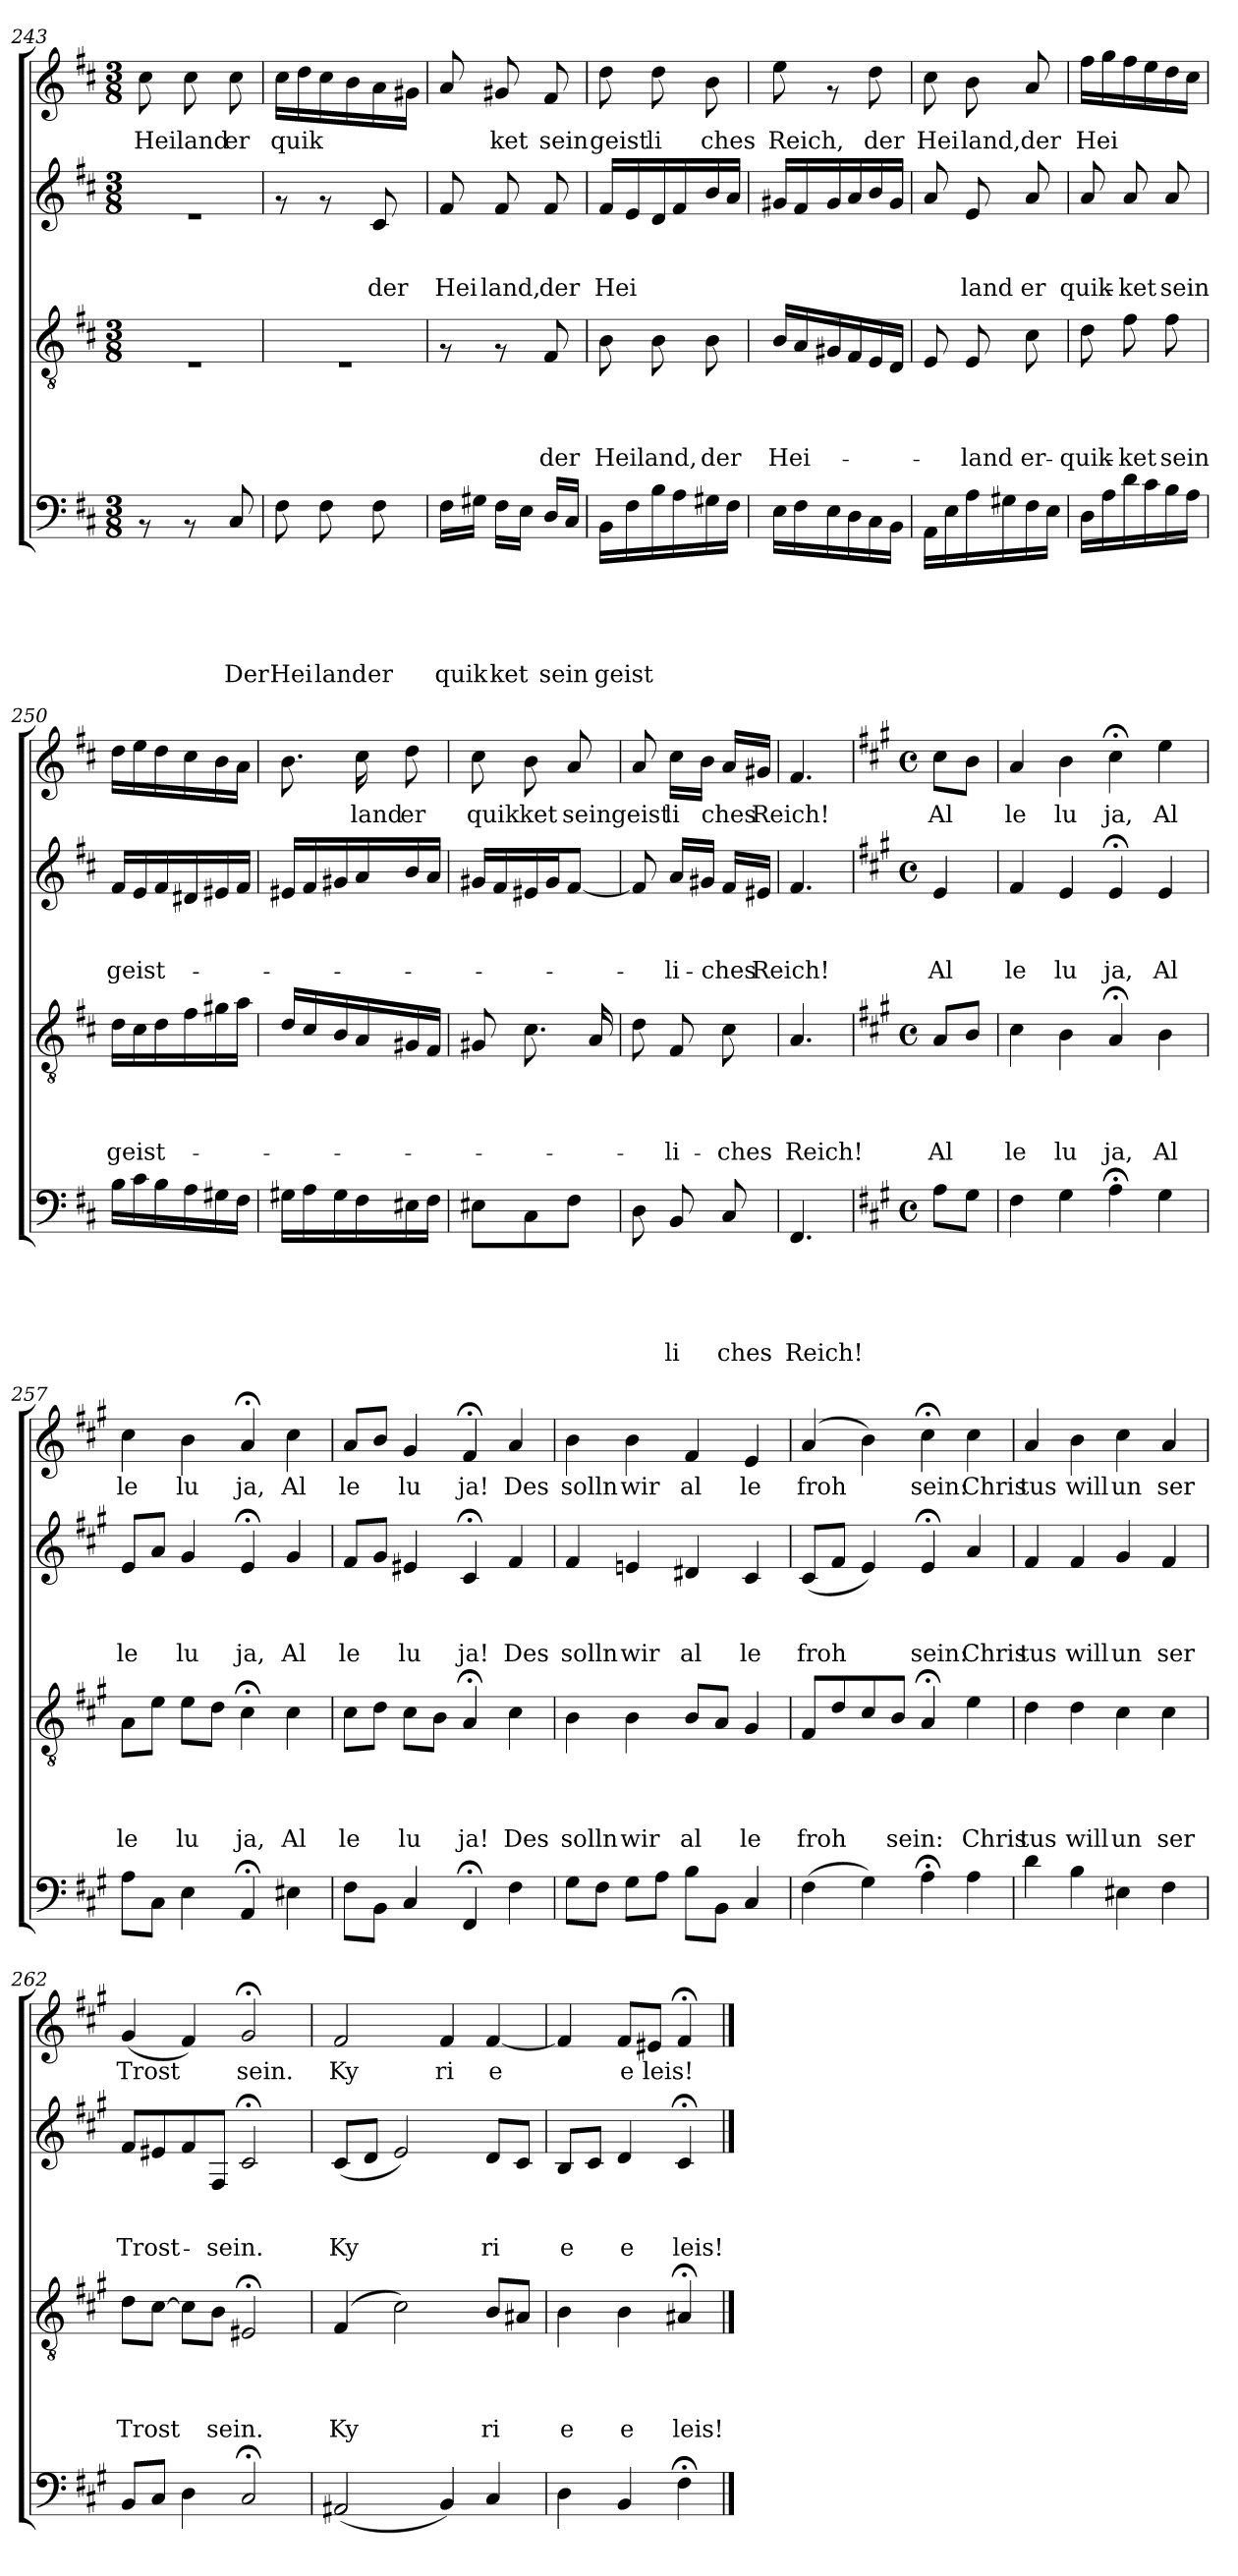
**kern	**text	**text	**text	**text	**text	**kern	**text	**text	**text	**text	**kern	**text	**text	**text	**kern	**text
*part4	*part4	*part4	*part4	*part4	*part4	*part3	*part3	*part3	*part3	*part3	*part2	*part2	*part2	*part2	*part1	*part1
*staff4	*staff4	*staff4	*staff4	*staff4	*staff4	*staff3	*staff3	*staff3	*staff3	*staff3	*staff2	*staff2	*staff2	*staff2	*staff1	*staff1
*clefF4	*	*	*	*	*	*clefGv2	*	*	*	*	*clefG2	*	*	*	*clefG2	*
*k[f#c#]	*	*	*	*	*	*k[f#c#]	*	*	*	*	*k[f#c#]	*	*	*	*k[f#c#]	*
*D:	*	*	*	*	*	*D:	*	*	*	*	*D:	*	*	*	*D:	*
*M3/8	*	*	*	*	*	*M3/8	*	*	*	*	*M3/8	*	*	*	*M3/8	*
=243	=243	=243	=243	=243	=243	=243	=243	=243	=243	=243	=243	=243	=243	=243	=243	=243
!	!	!	!	!	!	!	!	!	!	!	!	!	!	!	!	!LO:LY:b
8rAA	.	.	.	.	.	4.rE	.	.	.	.	4.re	.	.	.	8cc#\	Heiland
8rAA	.	.	.	.	.	.	.	.	.	.	.	.	.	.	8cc#\	.
!	!	!	!	!	!LO:LY:b	!	!	!	!	!	!	!	!	!	!	!LO:LY:b
8C#/	.	.	.	.	Der	.	.	.	.	.	.	.	.	.	8cc#\	er
=244	=244	=244	=244	=244	=244	=244	=244	=244	=244	=244	=244	=244	=244	=244	=244	=244
!	!	!	!	!	!LO:LY:b	!	!	!	!	!	!	!	!	!	!	!LO:LY:b
8F#\	.	.	.	.	Hei	4.rE	.	.	.	.	8rf	.	.	.	16cc#\LL	quik
.	.	.	.	.	.	.	.	.	.	.	.	.	.	.	16dd\	.
!	!	!	!	!	!LO:LY:b	!	!	!	!	!	!	!	!	!	!	!
8F#\	.	.	.	.	land	.	.	.	.	.	8rf	.	.	.	16cc#\	.
.	.	.	.	.	.	.	.	.	.	.	.	.	.	.	16b\	.
!	!	!	!	!	!LO:LY:b	!	!	!	!	!	!	!	!	!LO:LY:b	!	!
8F#\	.	.	.	.	er	.	.	.	.	.	8c#/	.	.	der	16a\	.
.	.	.	.	.	.	.	.	.	.	.	.	.	.	.	16g#X\JJ	.
=245	=245	=245	=245	=245	=245	=245	=245	=245	=245	=245	=245	=245	=245	=245	=245	=245
!	!	!	!	!	!LO:LY:b	!	!	!	!	!	!	!	!	!LO:LY:b	!	!
16F#\LL	.	.	.	.	quik	8rF	.	.	.	.	8f#/	.	.	Hei	8a/	.
16G#X\JJ	.	.	.	.	.	.	.	.	.	.	.	.	.	.	.	.
!	!	!	!	!	!LO:LY:b	!	!	!	!	!	!	!	!	!LO:LY:b	!	!LO:LY:b
16F#\LL	.	.	.	.	ket	8rF	.	.	.	.	8f#/	.	.	land,	8g#X/	ket
16E\JJ	.	.	.	.	.	.	.	.	.	.	.	.	.	.	.	.
!	!	!	!	!	!LO:LY:b	!	!	!	!	!LO:LY:b	!	!	!	!LO:LY:b	!	!LO:LY:b
16D/LL	.	.	.	.	sein	8F#/	.	.	.	der	8f#/	.	.	der	8f#/	sein
16C#/JJ	.	.	.	.	.	.	.	.	.	.	.	.	.	.	.	.
=246	=246	=246	=246	=246	=246	=246	=246	=246	=246	=246	=246	=246	=246	=246	=246	=246
!	!	!	!	!	!LO:LY:b	!	!	!	!	!LO:LY:b	!	!	!	!LO:LY:b	!	!LO:LY:b
16BB\LL	.	.	.	.	geist	8B\	.	.	.	Heiland,	16f#/LL	.	.	Hei	8dd\	geist
16F#\	.	.	.	.	.	.	.	.	.	.	16e/	.	.	.	.	.
!	!	!	!	!	!	!	!	!	!	!	!	!	!	!	!	!LO:LY:b
16B\	.	.	.	.	.	8B\	.	.	.	.	16d/	.	.	.	8dd\	li
16A\	.	.	.	.	.	.	.	.	.	.	16f#/	.	.	.	.	.
!	!	!	!	!	!	!	!	!	!	!LO:LY:b	!	!	!	!	!	!LO:LY:b
16G#X\	.	.	.	.	.	8B\	.	.	.	der	16b/	.	.	.	8b\	ches
16F#\JJ	.	.	.	.	.	.	.	.	.	.	16a/JJ	.	.	.	.	.
=247	=247	=247	=247	=247	=247	=247	=247	=247	=247	=247	=247	=247	=247	=247	=247	=247
!	!	!	!	!	!	!	!	!	!	!LO:LY:b	!	!	!	!	!	!LO:LY:b
16E\LL	.	.	.	.	.	16B/LL	.	.	.	Hei-	16g#X/LL	.	.	.	8ee\	Reich,
16F#\	.	.	.	.	.	16A/	.	.	.	.	16f#/	.	.	.	.	.
16E\	.	.	.	.	.	16G#X/	.	.	.	.	16g#/	.	.	.	8rf	.
16D\	.	.	.	.	.	16F#/	.	.	.	.	16a/	.	.	.	.	.
!	!	!	!	!	!	!	!	!	!	!	!	!	!	!	!	!LO:LY:b
16C#\	.	.	.	.	.	16E/	.	.	.	.	16b/	.	.	.	8dd\	der
16BB\JJ	.	.	.	.	.	16D/JJ	.	.	.	.	16g#/JJ	.	.	.	.	.
=248	=248	=248	=248	=248	=248	=248	=248	=248	=248	=248	=248	=248	=248	=248	=248	=248
!	!	!	!	!	!	!	!	!	!	!	!	!	!	!	!	!LO:LY:b
16AA\LL	.	.	.	.	.	8E/	.	.	.	.	8a/	.	.	.	8cc#\	Hei
16E\	.	.	.	.	.	.	.	.	.	.	.	.	.	.	.	.
!	!	!	!	!	!	!	!	!	!	!LO:LY:b	!	!	!	!LO:LY:b	!	!LO:LY:b
16A\	.	.	.	.	.	8E/	.	.	.	-land	8e/	.	.	land	8b\	land,
16G#X\	.	.	.	.	.	.	.	.	.	.	.	.	.	.	.	.
!	!	!	!	!	!	!	!	!	!	!LO:LY:b	!	!	!	!LO:LY:b	!	!LO:LY:b
16F#\	.	.	.	.	.	8c#\	.	.	.	er-	8a/	.	.	er	8a/	der
16E\JJ	.	.	.	.	.	.	.	.	.	.	.	.	.	.	.	.
!!LO:PB:g=z
=249	=249	=249	=249	=249	=249	=249	=249	=249	=249	=249	=249	=249	=249	=249	=249	=249
!	!	!	!	!	!	!	!	!	!	!LO:LY:b	!	!	!	!LO:LY:b	!	!LO:LY:b
16D\LL	.	.	.	.	.	8d\	.	.	.	-quik-	8a/	.	.	quik-	16ff#\LL	Hei
16A\	.	.	.	.	.	.	.	.	.	.	.	.	.	.	16gg\	.
!	!	!	!	!	!	!	!	!	!	!LO:LY:b	!	!	!	!LO:LY:b	!	!
16d\	.	.	.	.	.	8f#\	.	.	.	-ket	8a/	.	.	-ket	16ff#\	.
16c#\	.	.	.	.	.	.	.	.	.	.	.	.	.	.	16ee\	.
!	!	!	!	!	!	!	!	!	!	!LO:LY:b	!	!	!	!LO:LY:b	!	!
16B\	.	.	.	.	.	8f#\	.	.	.	sein	8a/	.	.	sein	16dd\	.
16A\JJ	.	.	.	.	.	.	.	.	.	.	.	.	.	.	16cc#\JJ	.
=250	=250	=250	=250	=250	=250	=250	=250	=250	=250	=250	=250	=250	=250	=250	=250	=250
!	!	!	!	!	!	!	!	!	!	!LO:LY:b	!	!	!	!LO:LY:b	!	!
16B\LL	.	.	.	.	.	16d\LL	.	.	.	geist-	16f#/LL	.	.	geist-	16dd\LL	.
16c#\	.	.	.	.	.	16c#\	.	.	.	.	16e/	.	.	.	16ee\	.
16B\	.	.	.	.	.	16d\	.	.	.	.	16f#/	.	.	.	16dd\	.
16A\	.	.	.	.	.	16f#\	.	.	.	.	16d#X/	.	.	.	16cc#\	.
16G#X\	.	.	.	.	.	16g#X\	.	.	.	.	16e#X/	.	.	.	16b\	.
16F#\JJ	.	.	.	.	.	16a\JJ	.	.	.	.	16f#/JJ	.	.	.	16a\JJ	.
=251	=251	=251	=251	=251	=251	=251	=251	=251	=251	=251	=251	=251	=251	=251	=251	=251
16G#X\LL	.	.	.	.	.	16d/LL	.	.	.	.	16e#X/LL	.	.	.	8.b\	.
16A\	.	.	.	.	.	16c#/	.	.	.	.	16f#/	.	.	.	.	.
16G#\	.	.	.	.	.	16B/	.	.	.	.	16g#X/	.	.	.	.	.
!	!	!	!	!	!	!	!	!	!	!	!	!	!	!	!	!LO:LY:b
16F#\	.	.	.	.	.	16A/	.	.	.	.	16a/	.	.	.	16cc#\	land
!	!	!	!	!	!	!	!	!	!	!	!	!	!	!	!	!LO:LY:b
16E#X\	.	.	.	.	.	16G#X/	.	.	.	.	16b/	.	.	.	8dd\	er
16F#\JJ	.	.	.	.	.	16F#/JJ	.	.	.	.	16a/JJ	.	.	.	.	.
=252	=252	=252	=252	=252	=252	=252	=252	=252	=252	=252	=252	=252	=252	=252	=252	=252
!	!	!	!	!	!	!	!	!	!	!	!	!	!	!	!	!LO:LY:b
8E#X\L	.	.	.	.	.	8G#X/	.	.	.	.	16g#X/LL	.	.	.	8cc#\	quik
.	.	.	.	.	.	.	.	.	.	.	16f#/	.	.	.	.	.
!	!	!	!	!	!	!	!	!	!	!	!	!	!	!	!	!LO:LY:b
8C#\	.	.	.	.	.	8.c#\	.	.	.	.	16e#X/	.	.	.	8b\	ket
.	.	.	.	.	.	.	.	.	.	.	16g#/J	.	.	.	.	.
!	!	!	!	!	!	!	!	!	!	!	!	!	!	!	!	!LO:LY:b
8F#\J	.	.	.	.	.	.	.	.	.	.	[<8f#/J	.	.	.	8a/	sein
.	.	.	.	.	.	16A/	.	.	.	.	.	.	.	.	.	.
=253	=253	=253	=253	=253	=253	=253	=253	=253	=253	=253	=253	=253	=253	=253	=253	=253
!	!	!	!	!	!	!	!	!	!	!	!	!	!	!	!	!LO:LY:b
8D\	.	.	.	.	.	8d\	.	.	.	.	8f#/]	.	.	.	8a/	geist
!	!	!	!	!	!LO:LY:b	!	!	!	!	!LO:LY:b	!	!	!	!LO:LY:b	!	!LO:LY:b
8BB/	.	.	.	.	li	8F#/	.	.	.	-li-	16a/LL	.	.	-li-	16cc#\LL	li
.	.	.	.	.	.	.	.	.	.	.	16g#X/JJ	.	.	.	16b\JJ	.
!	!	!	!	!	!LO:LY:b	!	!	!	!	!LO:LY:b	!	!	!	!LO:LY:b	!	!LO:LY:b
8C#/	.	.	.	.	ches	8c#\	.	.	.	-ches	16f#/LL	.	.	-ches	16a/LL	ches
!	!	!	!	!	!	!	!	!	!	!	!	!	!	!LO:LY:b	!	!LO:LY:b
.	.	.	.	.	.	.	.	.	.	.	16e#X/JJ	.	.	Reich!	16g#X/JJ	Reich!
=254	=254	=254	=254	=254	=254	=254	=254	=254	=254	=254	=254	=254	=254	=254	=254	=254
!	!	!	!	!	!LO:LY:b	!	!	!	!	!LO:LY:b	!	!	!	!	!	!
4.FF#/	.	.	.	.	Reich!	4.A/	.	.	.	Reich!	4.f#/	.	.	.	4.f#/	.
!!LO:LB:g=z
=255	=255	=255	=255	=255	=255	=255	=255	=255	=255	=255	=255	=255	=255	=255	=255	=255
*k[f#c#g#]	*	*	*	*	*	*k[f#c#g#]	*	*	*	*	*k[f#c#g#]	*	*	*	*k[f#c#g#]	*
*A:	*	*	*	*	*	*A:	*	*	*	*	*A:	*	*	*	*A:	*
*M4/4	*	*	*	*	*	*M4/4	*	*	*	*	*M4/4	*	*	*	*M4/4	*
*met(c)	*	*	*	*	*	*met(c)	*	*	*	*	*met(c)	*	*	*	*met(c)	*
!	!	!	!	!	!	!	!	!	!	!LO:LY:b	!	!	!	!LO:LY:b	!	!LO:LY:b
8A\L	.	.	.	.	.	8A/L	.	.	.	Al	4e/	.	.	Al	8cc#\L	Al
8G#\J	.	.	.	.	.	8B/J	.	.	.	.	.	.	.	.	8b\J	.
=256	=256	=256	=256	=256	=256	=256	=256	=256	=256	=256	=256	=256	=256	=256	=256	=256
!	!	!	!	!	!	!	!	!	!	!LO:LY:b	!	!	!	!LO:LY:b	!	!LO:LY:b
4F#\	.	.	.	.	.	4c#\	.	.	.	le	4f#/	.	.	le	4a/	le
!	!	!	!	!	!	!	!	!	!	!LO:LY:b	!	!	!	!LO:LY:b	!	!LO:LY:b
4G#\	.	.	.	.	.	4B\	.	.	.	lu	4e/	.	.	lu	4b\	lu
!	!	!	!	!	!	!	!	!	!	!LO:LY:b	!	!	!	!LO:LY:b	!	!LO:LY:b
4A;<\	.	.	.	.	.	4A;/	.	.	.	ja,	4e;/	.	.	ja,	4cc#;<\	ja,
!	!	!	!	!	!	!	!	!	!	!LO:LY:b	!	!	!	!LO:LY:b	!	!LO:LY:b
4G#\	.	.	.	.	.	4B\	.	.	.	Al	4e/	.	.	Al	4ee\	Al
=257	=257	=257	=257	=257	=257	=257	=257	=257	=257	=257	=257	=257	=257	=257	=257	=257
!	!	!	!	!	!	!	!	!	!	!LO:LY:b	!	!	!	!LO:LY:b	!	!LO:LY:b
8A\L	.	.	.	.	.	8A\L	.	.	.	le	8e/L	.	.	le	4cc#\	le
8C#\J	.	.	.	.	.	8e\J	.	.	.	.	8a/J	.	.	.	.	.
!	!	!	!	!	!	!	!	!	!	!LO:LY:b	!	!	!	!LO:LY:b	!	!LO:LY:b
4E\	.	.	.	.	.	8e\L	.	.	.	lu	4g#/	.	.	lu	4b\	lu
.	.	.	.	.	.	8d\J	.	.	.	.	.	.	.	.	.	.
!	!	!	!	!	!	!	!	!	!	!LO:LY:b	!	!	!	!LO:LY:b	!	!LO:LY:b
4AA;/	.	.	.	.	.	4c#;<\	.	.	.	ja,	4e;/	.	.	ja,	4a;/	ja,
!	!	!	!	!	!	!	!	!	!	!LO:LY:b	!	!	!	!LO:LY:b	!	!LO:LY:b
4E#X\	.	.	.	.	.	4c#\	.	.	.	Al	4g#/	.	.	Al	4cc#\	Al
=258	=258	=258	=258	=258	=258	=258	=258	=258	=258	=258	=258	=258	=258	=258	=258	=258
!	!	!	!	!	!	!	!	!	!	!LO:LY:b	!	!	!	!LO:LY:b	!	!LO:LY:b
8F#\L	.	.	.	.	.	8c#\L	.	.	.	le	8f#/L	.	.	le	8a/L	le
8BB\J	.	.	.	.	.	8d\J	.	.	.	.	8g#/J	.	.	.	8b/J	.
!	!	!	!	!	!	!	!	!	!	!LO:LY:b	!	!	!	!LO:LY:b	!	!LO:LY:b
4C#/	.	.	.	.	.	8c#\L	.	.	.	lu	4e#X/	.	.	lu	4g#/	lu
.	.	.	.	.	.	8B\J	.	.	.	.	.	.	.	.	.	.
!	!	!	!	!	!	!	!	!	!	!LO:LY:b	!	!	!	!LO:LY:b	!	!LO:LY:b
4FF#;/	.	.	.	.	.	4A;/	.	.	.	ja!	4c#;/	.	.	ja!	4f#;/	ja!
!	!	!	!	!	!	!	!	!	!	!LO:LY:b	!	!	!	!LO:LY:b	!	!LO:LY:b
4F#\	.	.	.	.	.	4c#\	.	.	.	Des	4f#/	.	.	Des	4a/	Des
=259	=259	=259	=259	=259	=259	=259	=259	=259	=259	=259	=259	=259	=259	=259	=259	=259
!	!	!	!	!	!	!	!	!	!	!LO:LY:b	!	!	!	!LO:LY:b	!	!LO:LY:b
8G#\L	.	.	.	.	.	4B\	.	.	.	solln	4f#/	.	.	solln	4b\	solln
8F#\J	.	.	.	.	.	.	.	.	.	.	.	.	.	.	.	.
!	!	!	!	!	!	!	!	!	!	!LO:LY:b	!	!	!	!LO:LY:b	!	!LO:LY:b
8G#\L	.	.	.	.	.	4B\	.	.	.	wir	4en/	.	.	wir	4b\	wir
8A\J	.	.	.	.	.	.	.	.	.	.	.	.	.	.	.	.
!	!	!	!	!	!	!	!	!	!	!LO:LY:b	!	!	!	!LO:LY:b	!	!LO:LY:b
8B\L	.	.	.	.	.	8B/L	.	.	.	al	4d#X/	.	.	al	4f#/	al
8BB\J	.	.	.	.	.	8A/J	.	.	.	.	.	.	.	.	.	.
!	!	!	!	!	!	!	!	!	!	!LO:LY:b	!	!	!	!LO:LY:b	!	!LO:LY:b
4C#/	.	.	.	.	.	4G#/	.	.	.	le	4c#/	.	.	le	4e/	le
!!LO:LB:g=z
=260	=260	=260	=260	=260	=260	=260	=260	=260	=260	=260	=260	=260	=260	=260	=260	=260
!	!	!	!	!	!	!	!	!	!	!LO:LY:b	!	!	!	!LO:LY:b	!	!LO:LY:b
(>4F#\	.	.	.	.	.	8F#/L	.	.	.	froh	(<8c#/L	.	.	froh	(4a/	froh
.	.	.	.	.	.	8d/	.	.	.	.	8f#/J	.	.	.	.	.
4G#\)	.	.	.	.	.	8c#/	.	.	.	.	4e/)	.	.	.	4b\)	.
!	!	!	!	!	!	!	!	!	!	!LO:LY:b	!	!	!	!	!	!
.	.	.	.	.	.	8B/J	.	.	.	sein:	.	.	.	.	.	.
!	!	!	!	!	!	!	!	!	!	!	!	!	!	!LO:LY:b	!	!LO:LY:b
4A;<\	.	.	.	.	.	4A;/	.	.	.	.	4e;/	.	.	sein:	4cc#;<\	sein:
!	!	!	!	!	!	!	!	!	!	!LO:LY:b	!	!	!	!LO:LY:b	!	!LO:LY:b
4A\	.	.	.	.	.	4e\	.	.	.	Chris	4a/	.	.	Chris	4cc#\	Chris
=261	=261	=261	=261	=261	=261	=261	=261	=261	=261	=261	=261	=261	=261	=261	=261	=261
!	!	!	!	!	!	!	!	!	!	!LO:LY:b	!	!	!	!LO:LY:b	!	!LO:LY:b
4d\	.	.	.	.	.	4d\	.	.	.	tus	4f#/	.	.	tus	4a/	tus
!	!	!	!	!	!	!	!	!	!	!LO:LY:b	!	!	!	!LO:LY:b	!	!LO:LY:b
4B\	.	.	.	.	.	4d\	.	.	.	will	4f#/	.	.	will	4b\	will
!	!	!	!	!	!	!	!	!	!	!LO:LY:b	!	!	!	!LO:LY:b	!	!LO:LY:b
4E#X\	.	.	.	.	.	4c#\	.	.	.	un	4g#/	.	.	un	4cc#\	un
!	!	!	!	!	!	!	!	!	!	!LO:LY:b	!	!	!	!LO:LY:b	!	!LO:LY:b
4F#\	.	.	.	.	.	4c#\	.	.	.	ser	4f#/	.	.	ser	4a/	ser
=262	=262	=262	=262	=262	=262	=262	=262	=262	=262	=262	=262	=262	=262	=262	=262	=262
!	!	!	!	!	!	!	!	!	!	!LO:LY:b	!	!	!	!LO:LY:b	!	!LO:LY:b
8BB/L	.	.	.	.	.	8d\L	.	.	.	Trost	8f#/L	.	.	Trost-	(<4g#/	Trost
8C#/J	.	.	.	.	.	[>8c#\J	.	.	.	.	8e#X/	.	.	.	.	.
4D\	.	.	.	.	.	8c#\L]	.	.	.	.	8f#/	.	.	.	4f#/)	.
!	!	!	!	!	!	!	!	!	!	!LO:LY:b	!	!	!	!LO:LY:b	!	!
.	.	.	.	.	.	8B\J	.	.	.	sein.	8F#/J	.	.	-sein.	.	.
!	!	!	!	!	!	!	!	!	!	!	!	!	!	!	!	!LO:LY:b
2C#;/	.	.	.	.	.	2E#X;/	.	.	.	.	2c#;/	.	.	.	2g#;/	sein.
=263	=263	=263	=263	=263	=263	=263	=263	=263	=263	=263	=263	=263	=263	=263	=263	=263
!	!	!	!	!	!	!	!	!	!	!LO:LY:b	!	!	!	!LO:LY:b	!	!LO:LY:b
(<2AA#X/	.	.	.	.	.	(4F#/	.	.	.	Ky	(<8c#/L	.	.	Ky	2f#/	Ky
.	.	.	.	.	.	.	.	.	.	.	8d/J	.	.	.	.	.
.	.	.	.	.	.	2c#\)	.	.	.	.	2e/)	.	.	.	.	.
!	!	!	!	!	!	!	!	!	!	!	!	!	!	!	!	!LO:LY:b
4BB/)	.	.	.	.	.	.	.	.	.	.	.	.	.	.	4f#/	ri
!	!	!	!	!	!	!	!	!	!	!LO:LY:b	!	!	!	!LO:LY:b	!	!LO:LY:b
4C#/	.	.	.	.	.	8B/L	.	.	.	ri	8d/L	.	.	ri	[<4f#/	e
.	.	.	.	.	.	8A#X/J	.	.	.	.	8c#/J	.	.	.	.	.
=264	=264	=264	=264	=264	=264	=264	=264	=264	=264	=264	=264	=264	=264	=264	=264	=264
!	!	!	!	!	!	!	!	!	!	!LO:LY:b	!	!	!	!LO:LY:b	!	!
4D\	.	.	.	.	.	4B\	.	.	.	e	8B/L	.	.	e	4f#/]	.
.	.	.	.	.	.	.	.	.	.	.	8c#/J	.	.	.	.	.
!	!	!	!	!	!	!	!	!	!	!LO:LY:b	!	!	!	!LO:LY:b	!	!LO:LY:b
4BB/	.	.	.	.	.	4B\	.	.	.	e	4d/	.	.	e	8f#/L	e
!	!	!	!	!	!	!	!	!	!	!	!	!	!	!	!	!LO:LY:b
.	.	.	.	.	.	.	.	.	.	.	.	.	.	.	8e#X/J	leis!
!	!	!	!	!	!	!	!	!	!	!LO:LY:b	!	!	!	!LO:LY:b	!	!
4F#;<\	.	.	.	.	.	4A#X;/	.	.	.	leis!	4c#;/	.	.	leis!	4f#;/	.
==	==	==	==	==	==	==	==	==	==	==	==	==	==	==	==	==
*-	*-	*-	*-	*-	*-	*-	*-	*-	*-	*-	*-	*-	*-	*-	*-	*-
